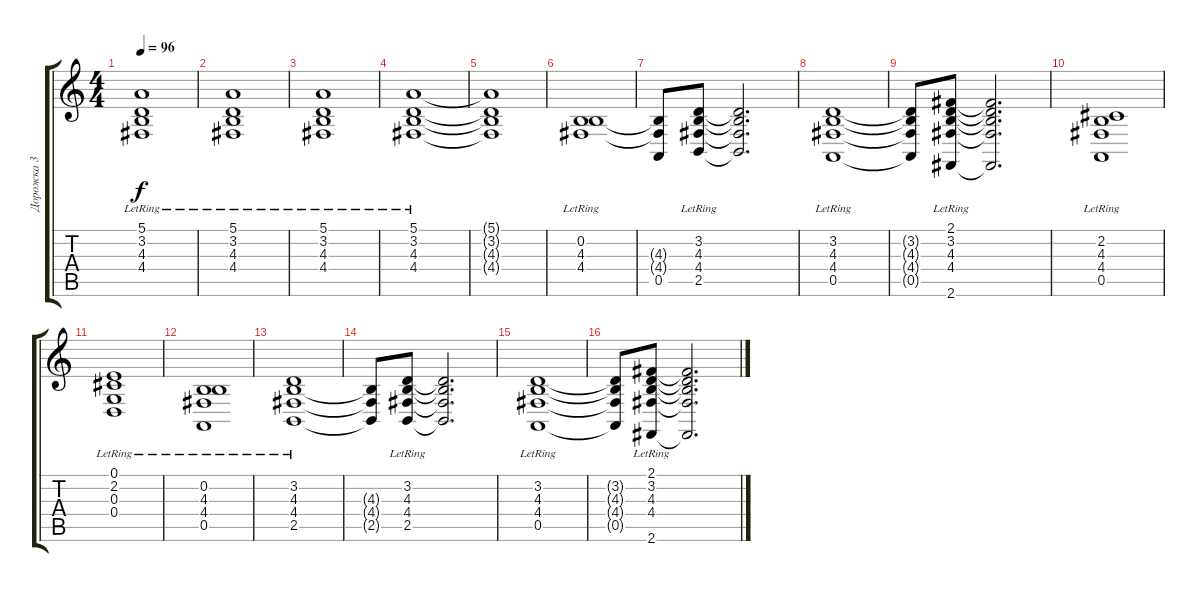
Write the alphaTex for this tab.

\track ("Дорожка 3" "Дорожка 3") {solo instrument choiraahs}
\staff {score tabs}
\tuning (E4 B3 G3 D3 A2 E2) {hide}
\ts (4 4)
\tempo 96
\clef g2
\ks c
(5.1{lr} 3.2{lr} 4.3{lr} 4.4{lr}).1{dy f} |
(5.1{lr} 3.2{lr} 4.3{lr} 4.4{lr}).1 |
(5.1{lr} 3.2{lr} 4.3{lr} 4.4{lr}).1 |
(5.1{lr} 3.2{lr} 4.3{lr} 4.4{lr}).1 |
(5.1{t} 3.2{t} 4.3{t} 4.4{t}).1 |
(0.2{lr} 4.3{lr} 4.4{lr}).1 |
(4.3{t} 4.4{t} 0.5).8 (3.2{lr} 4.3{lr} 4.4{lr} 2.5{lr}).8 (3.2{t} 4.3{t} 4.4{t} 2.5{t}).2{d} |
(3.2{lr} 4.3{lr} 4.4{lr} 0.5{lr}).1 |
(3.2{t} 4.3{t} 4.4{t} 0.5{t}).8 (2.1{lr} 3.2{lr} 4.3{lr} 4.4 2.6).8 (2.1{t} 3.2{t} 4.3{t} 4.4{t} 2.6{t}).2{d} |
(2.2{lr} 4.3{lr} 4.4{lr} 0.5{lr}).1 |
(0.1{lr} 2.2{lr} 0.3{lr} 0.4{lr}).1 |
(0.2{lr} 4.3{lr} 4.4{lr} 0.5{lr}).1 |
(3.2{lr} 4.3{lr} 4.4{lr} 2.5{lr}).1 |
(4.3{t} 4.4{t} 2.5{t}).8 (3.2{lr} 4.3{lr} 4.4{lr} 2.5{lr}).8 (3.2{t} 4.3{t} 4.4{t} 2.5{t}).2{d} |
(3.2{lr} 4.3{lr} 4.4{lr} 0.5{lr}).1 |
(3.2{t} 4.3{t} 4.4{t} 0.5{t}).8 (2.1{lr} 3.2{lr} 4.3{lr} 4.4 2.6).8 (2.1{t} 3.2{t} 4.3{t} 4.4{t} 2.6{t}).2{d}
